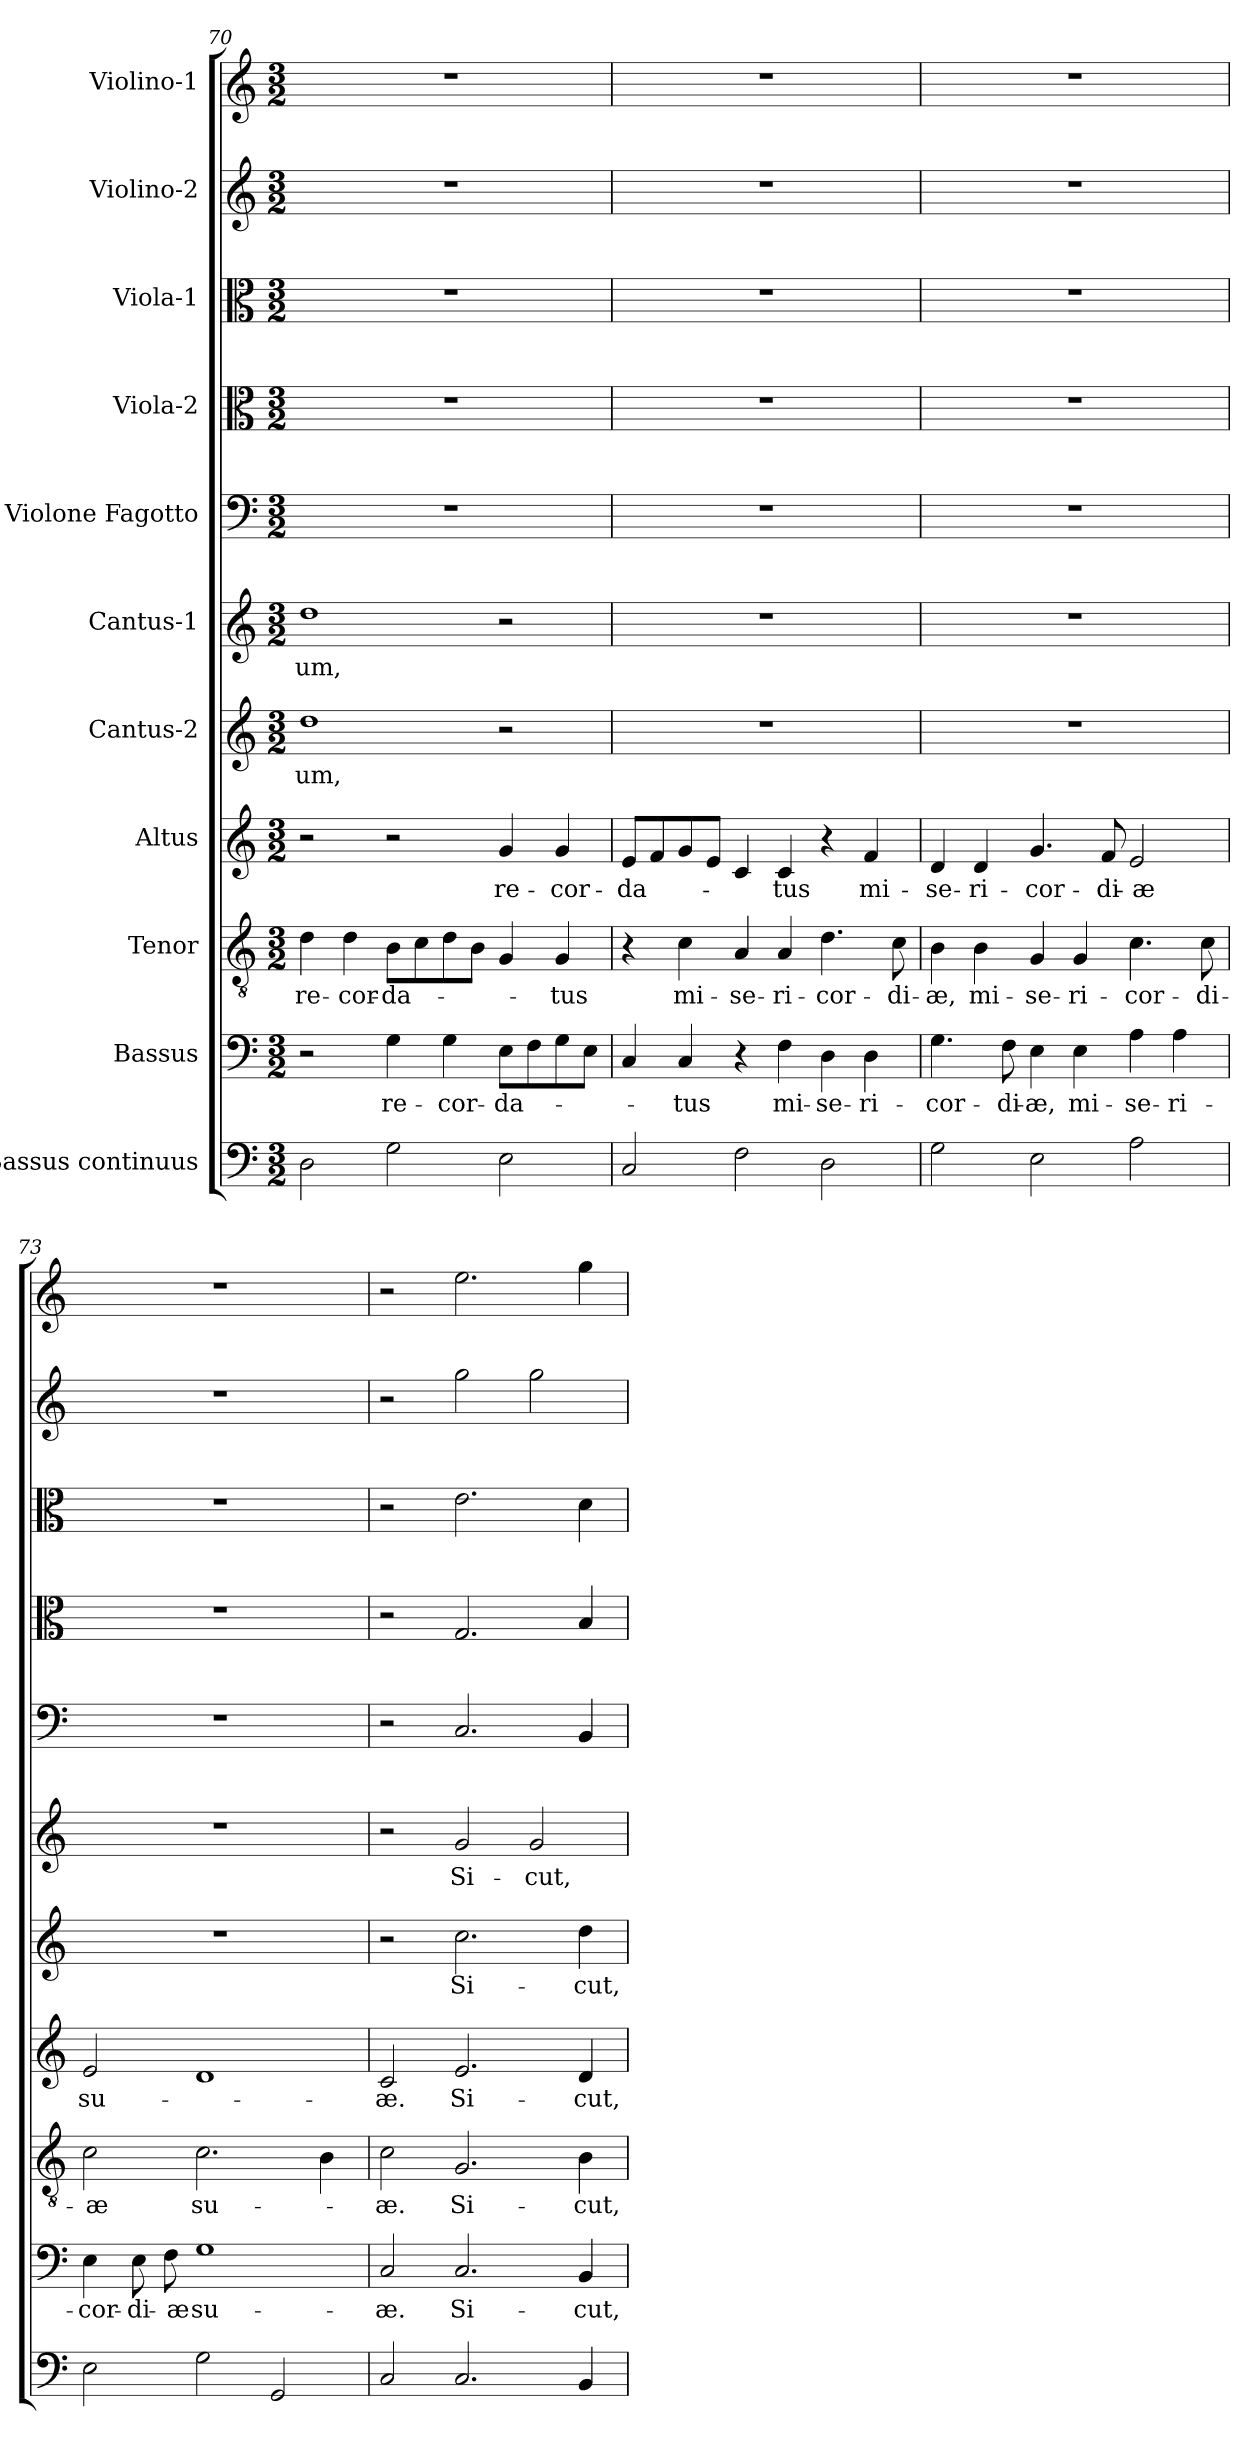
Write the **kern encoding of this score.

**kern	**kern	**text	**kern	**text	**kern	**text	**kern	**text	**kern	**text	**kern	**kern	**kern	**kern	**kern
*part11	*part10	*part10	*part9	*part9	*part8	*part8	*part7	*part7	*part6	*part6	*part5	*part4	*part3	*part2	*part1
*staff11	*staff10	*staff10	*staff9	*staff9	*staff8	*staff8	*staff7	*staff7	*staff6	*staff6	*staff5	*staff4	*staff3	*staff2	*staff1
*I"Bassus continuus	*I"Bassus	*	*I"Tenor	*	*I"Altus	*	*I"Cantus-2	*	*I"Cantus-1	*	*I"Violone Fagotto	*I"Viola-2	*I"Viola-1	*I"Violino-2	*I"Violino-1
*clefF4	*clefF4	*	*clefGv2	*	*clefG2	*	*clefG2	*	*clefG2	*	*clefF4	*clefC3	*clefC3	*clefG2	*clefG2
*k[]	*k[]	*	*k[]	*	*k[]	*	*k[]	*	*k[]	*	*k[]	*k[]	*k[]	*k[]	*k[]
*C:	*C:	*	*C:	*	*C:	*	*C:	*	*C:	*	*C:	*C:	*C:	*C:	*C:
*M3/2	*M3/2	*	*M3/2	*	*M3/2	*	*M3/2	*	*M3/2	*	*M3/2	*M3/2	*M3/2	*M3/2	*M3/2
=70	=70	=70	=70	=70	=70	=70	=70	=70	=70	=70	=70	=70	=70	=70	=70
!	!	!	!	!LO:LY:b	!	!	!	!LO:LY:b	!	!LO:LY:b	!	!	!	!	!
2D\	2r	.	4d\	re-	2r	.	1dd	-um,	1dd	-um,	1.r	1.r	1.r	1.r	1.r
!	!	!	!	!LO:LY:b	!	!	!	!	!	!	!	!	!	!	!
.	.	.	4d\	-cor-	.	.	.	.	.	.	.	.	.	.	.
!	!	!LO:LY:b	!	!LO:LY:b	!	!	!	!	!	!	!	!	!	!	!
2G\	4G\	re-	8B\L	-da-	2r	.	.	.	.	.	.	.	.	.	.
.	.	.	8c\	.	.	.	.	.	.	.	.	.	.	.	.
!	!	!LO:LY:b	!	!	!	!	!	!	!	!	!	!	!	!	!
.	4G\	-cor-	8d\	.	.	.	.	.	.	.	.	.	.	.	.
.	.	.	8B\J	.	.	.	.	.	.	.	.	.	.	.	.
!	!	!LO:LY:b	!	!	!	!LO:LY:b	!	!	!	!	!	!	!	!	!
2E\	8E\L	-da-	4G/	.	4g/	re-	2r	.	2r	.	.	.	.	.	.
.	8F\	.	.	.	.	.	.	.	.	.	.	.	.	.	.
!	!	!	!	!LO:LY:b	!	!LO:LY:b	!	!	!	!	!	!	!	!	!
.	8G\	.	4G/	-tus	4g/	-cor-	.	.	.	.	.	.	.	.	.
.	8E\J	.	.	.	.	.	.	.	.	.	.	.	.	.	.
=71	=71	=71	=71	=71	=71	=71	=71	=71	=71	=71	=71	=71	=71	=71	=71
!	!	!	!	!	!	!LO:LY:b	!	!	!	!	!	!	!	!	!
2C/	4C/	.	4r	.	8e/L	-da-	1.r	.	1.r	.	1.r	1.r	1.r	1.r	1.r
.	.	.	.	.	8f/	.	.	.	.	.	.	.	.	.	.
!	!	!LO:LY:b	!	!LO:LY:b	!	!	!	!	!	!	!	!	!	!	!
.	4C/	-tus	4c\	mi-	8g/	.	.	.	.	.	.	.	.	.	.
.	.	.	.	.	8e/J	.	.	.	.	.	.	.	.	.	.
!	!	!	!	!LO:LY:b	!	!	!	!	!	!	!	!	!	!	!
2F\	4r	.	4A/	-se-	4c/	.	.	.	.	.	.	.	.	.	.
!	!	!LO:LY:b	!	!LO:LY:b	!	!LO:LY:b	!	!	!	!	!	!	!	!	!
.	4F\	mi-	4A/	-ri-	4c/	-tus	.	.	.	.	.	.	.	.	.
!	!	!LO:LY:b	!	!LO:LY:b	!	!	!	!	!	!	!	!	!	!	!
2D\	4D\	-se-	4.d\	-cor-	4r	.	.	.	.	.	.	.	.	.	.
!	!	!LO:LY:b	!	!	!	!LO:LY:b	!	!	!	!	!	!	!	!	!
.	4D\	-ri-	.	.	4f/	mi-	.	.	.	.	.	.	.	.	.
!	!	!	!	!LO:LY:b	!	!	!	!	!	!	!	!	!	!	!
.	.	.	8c\	-di-	.	.	.	.	.	.	.	.	.	.	.
!!LO:PB:g=z
=72	=72	=72	=72	=72	=72	=72	=72	=72	=72	=72	=72	=72	=72	=72	=72
!	!	!LO:LY:b	!	!LO:LY:b	!	!LO:LY:b	!	!	!	!	!	!	!	!	!
2G\	4.G\	-cor-	4B\	-æ,	4d/	-se-	1.r	.	1.r	.	1.r	1.r	1.r	1.r	1.r
!	!	!	!	!LO:LY:b	!	!LO:LY:b	!	!	!	!	!	!	!	!	!
.	.	.	4B\	mi-	4d/	-ri-	.	.	.	.	.	.	.	.	.
!	!	!LO:LY:b	!	!	!	!	!	!	!	!	!	!	!	!	!
.	8F\	-di-	.	.	.	.	.	.	.	.	.	.	.	.	.
!	!	!LO:LY:b	!	!LO:LY:b	!	!LO:LY:b	!	!	!	!	!	!	!	!	!
2E\	4E\	-æ,	4G/	-se-	4.g/	-cor-	.	.	.	.	.	.	.	.	.
!	!	!LO:LY:b	!	!LO:LY:b	!	!	!	!	!	!	!	!	!	!	!
.	4E\	mi-	4G/	-ri-	.	.	.	.	.	.	.	.	.	.	.
!	!	!	!	!	!	!LO:LY:b	!	!	!	!	!	!	!	!	!
.	.	.	.	.	8f/	-di-	.	.	.	.	.	.	.	.	.
!	!	!LO:LY:b	!	!LO:LY:b	!	!LO:LY:b	!	!	!	!	!	!	!	!	!
2A\	4A\	-se-	4.c\	-cor-	2e/	-æ	.	.	.	.	.	.	.	.	.
!	!	!LO:LY:b	!	!	!	!	!	!	!	!	!	!	!	!	!
.	4A\	-ri-	.	.	.	.	.	.	.	.	.	.	.	.	.
!	!	!	!	!LO:LY:b	!	!	!	!	!	!	!	!	!	!	!
.	.	.	8c\	-di-	.	.	.	.	.	.	.	.	.	.	.
=73	=73	=73	=73	=73	=73	=73	=73	=73	=73	=73	=73	=73	=73	=73	=73
!	!	!LO:LY:b	!	!LO:LY:b	!	!LO:LY:b	!	!	!	!	!	!	!	!	!
2E\	4E\	-cor-	2c\	-æ	2e/	su-	1.r	.	1.r	.	1.r	1.r	1.r	1.r	1.r
!	!	!LO:LY:b	!	!	!	!	!	!	!	!	!	!	!	!	!
.	8E\	-di-	.	.	.	.	.	.	.	.	.	.	.	.	.
!	!	!LO:LY:b	!	!	!	!	!	!	!	!	!	!	!	!	!
.	8F\	-æ	.	.	.	.	.	.	.	.	.	.	.	.	.
!	!	!LO:LY:b	!	!LO:LY:b	!	!	!	!	!	!	!	!	!	!	!
2G\	1G	su-	2.c\	su-	1d	.	.	.	.	.	.	.	.	.	.
2GG/	.	.	.	.	.	.	.	.	.	.	.	.	.	.	.
.	.	.	4B\	.	.	.	.	.	.	.	.	.	.	.	.
=74	=74	=74	=74	=74	=74	=74	=74	=74	=74	=74	=74	=74	=74	=74	=74
!	!	!LO:LY:b	!	!LO:LY:b	!	!LO:LY:b	!	!	!	!	!	!	!	!	!
2C!/	2C/	-æ.	2c\	-æ.	2c/	-æ.	2r	.	2r	.	2r	2r	2r	2r	2r
!	!	!LO:LY:b	!	!LO:LY:b	!	!LO:LY:b	!	!LO:LY:b	!	!LO:LY:b	!	!	!	!	!
2.C!/	2.C/	Si-	2.G/	Si-	2.e/	Si-	2.cc\	Si-	2g/	Si-	2.C/	2.G/	2.e\	2gg\	2.ee\
!	!	!	!	!	!	!	!	!	!	!LO:LY:b	!	!	!	!	!
.	.	.	.	.	.	.	.	.	2g/	-cut,	.	.	.	2gg\	.
!	!	!LO:LY:b	!	!LO:LY:b	!	!LO:LY:b	!	!LO:LY:b	!	!	!	!	!	!	!
4BB!/	4BB/	-cut,	4B\	-cut,	4d/	-cut,	4dd\	-cut,	.	.	4BB/	4B/	4d\	.	4gg\
=	=	=	=	=	=	=	=	=	=	=	=	=	=	=	=
*-	*-	*-	*-	*-	*-	*-	*-	*-	*-	*-	*-	*-	*-	*-	*-
